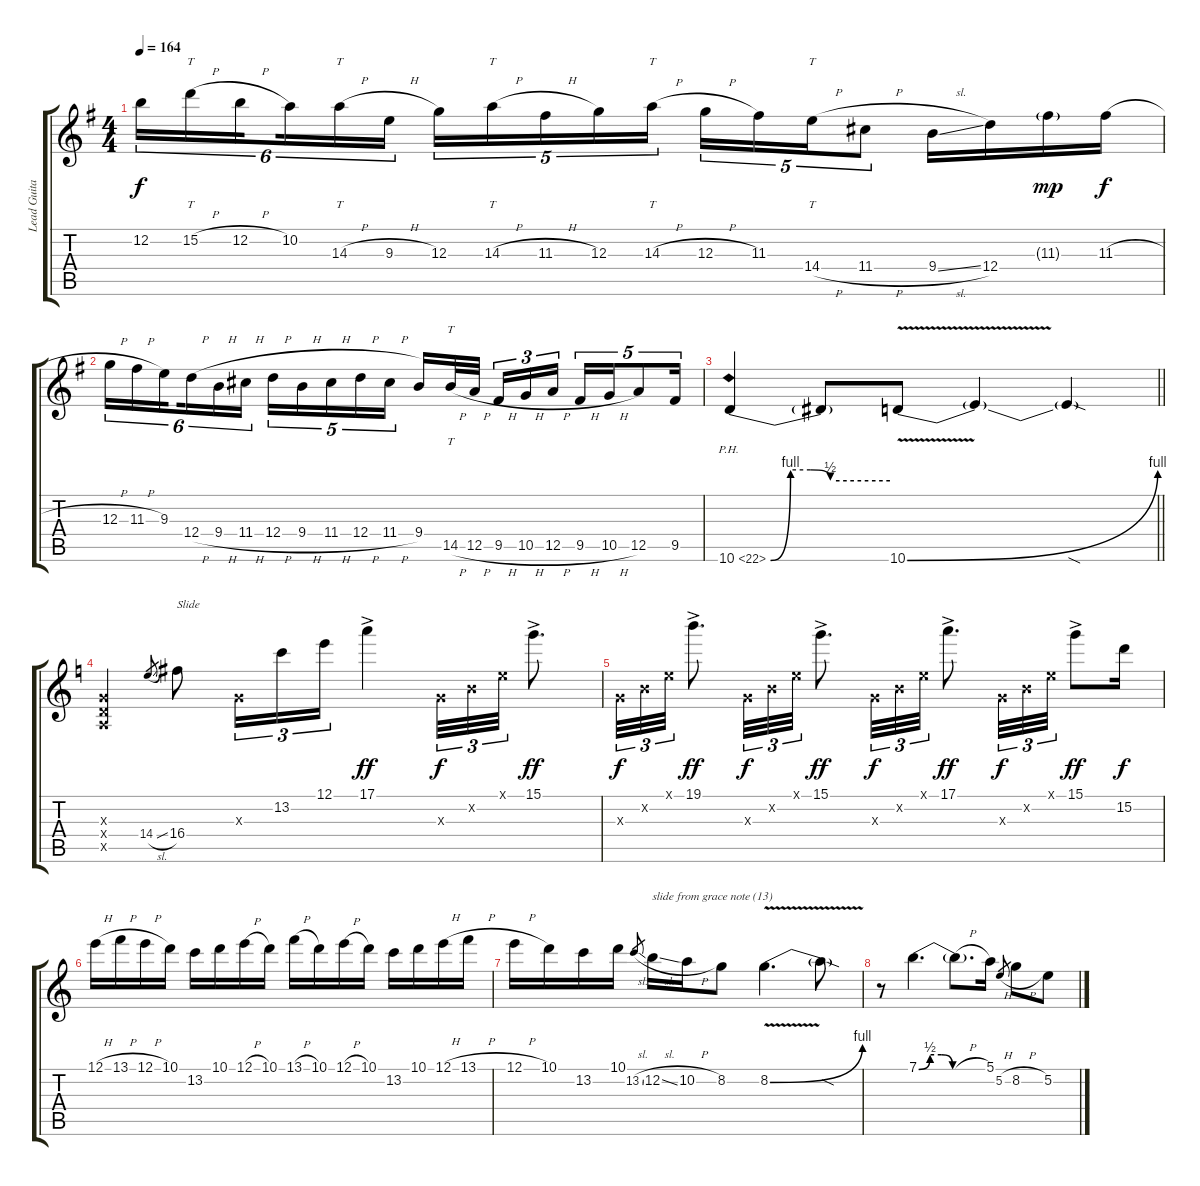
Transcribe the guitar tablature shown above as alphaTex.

\track ("Lead Guitar" "Lead Guita") {instrument electricguitarclean}
\staff {score tabs}
\tuning (E4 B3 G3 D3 A2 E2) {hide}
\ts (4 4)
\tempo 164
\clef g2
\ks g
12.2.16{tu (6 4) dy f} 15.2{h}.16{tt tu (6 4)} 12.2{h}.16{tu (6 4) beam splitsecondary} 10.2.16{tu (6 4)} 14.3{h}.16{tt tu (6 4)} 9.3{h}.16{tu (6 4)} 12.3.16{tu (5 4)} 14.3{h}.16{tt tu (5 4)} 11.3{h}.16{tu (5 4)} 12.3.16{tu (5 4)} 14.3{h}.16{tt tu (5 4)} 12.3{h}.16{tu (5 4)} 11.3.16{tu (5 4)} 14.4{h}.16{tt tu (5 4)} 11.4{h}.8{tu (5 4)} 9.4{sl}.16 12.4.16 11.3{g}.16{dy mp} 11.3{h}.16{dy f} |
12.3{h}.16{tu (6 4)} 11.3{h}.16{tu (6 4)} 9.3.16{tu (6 4) beam splitsecondary} 12.4{h}.16{tu (6 4)} 9.4{h}.16{tu (6 4)} 11.4{h}.16{tu (6 4)} 12.4{h}.16{tu (5 4)} 9.4{h}.16{tu (5 4)} 11.4{h}.16{tu (5 4)} 12.4{h}.16{tu (5 4)} 11.4{h}.16{tu (5 4)} 9.4.16 14.5{h}.32{tt} 12.5{h}.32{beam splitsecondary} 9.5{h}.16{tu (3 2)} 10.5{h}.16{tu (3 2)} 12.5{h}.16{tu (3 2)} 9.5{h}.16{tu (5 4)} 10.5{h}.16{tu (5 4)} 12.5.8{tu (5 4)} 9.5.16{tu (5 4)} |
\barLineRight lightlight
10.6{be (custom 0 0 10 4 20 4 30 2 60 2) ph 12}.4 10.6{t}.8 10.6{be (bend 0 0 60 4) v}.8 10.6{t}.4 10.6{sod t}.4 |
\ks c
(0.3{x} 0.4{x} 0.5{x}).4 14.4{sl}.8{gr} 16.4.8{txt "Slide"} 0.3{x}.16{tu (3 2)} 13.2.16{tu (3 2)} 12.1.16{tu (3 2)} 17.1{ac}.4{dy ff} 0.3{x}.32{tu (3 2) dy f} 0.2{x}.32{tu (3 2)} 0.1{x}.32{tu (3 2)} 15.1{ac}.8{d dy ff} |
0.3{x}.32{tu (3 2) dy f} 0.2{x}.32{tu (3 2)} 0.1{x}.32{tu (3 2)} 19.1{ac}.8{d dy ff} 0.3{x}.32{tu (3 2) dy f} 0.2{x}.32{tu (3 2)} 0.1{x}.32{tu (3 2)} 15.1{ac}.8{d dy ff} 0.3{x}.32{tu (3 2) dy f} 0.2{x}.32{tu (3 2)} 0.1{x}.32{tu (3 2)} 17.1{ac}.8{d dy ff} 0.3{x}.32{tu (3 2) dy f} 0.2{x}.32{tu (3 2)} 0.1{x}.32{tu (3 2)} 15.1{ac}.8{dy ff} 15.2.16{dy f} |
12.1{h}.16 13.1{h}.16 12.1{h}.16 10.1.16 13.2.16 10.1.16 12.1{h}.16 10.1.16 13.1{h}.16 10.1.16 12.1{h}.16 10.1.16 13.2.16 10.1.16 12.1{h}.16 13.1{h}.16 |
12.1{h}.16 10.1.16 13.2.16 10.1.16 13.2{sl}.8{gr} 12.2{sl}.16{txt "slide from grace note (13)"} 10.2{h}.16 8.2.8 8.2{be (bend 0 0 60 4) v}.4{d} 8.2{sod t}.8 |
r.8 7.1{be (custom 0 0 10 2 20 2 30 0 60 0)}.4{d} 7.1{h t}.8{d} 5.1.16 5.2{h}.8{gr} 8.2{h}.8 5.2.8
